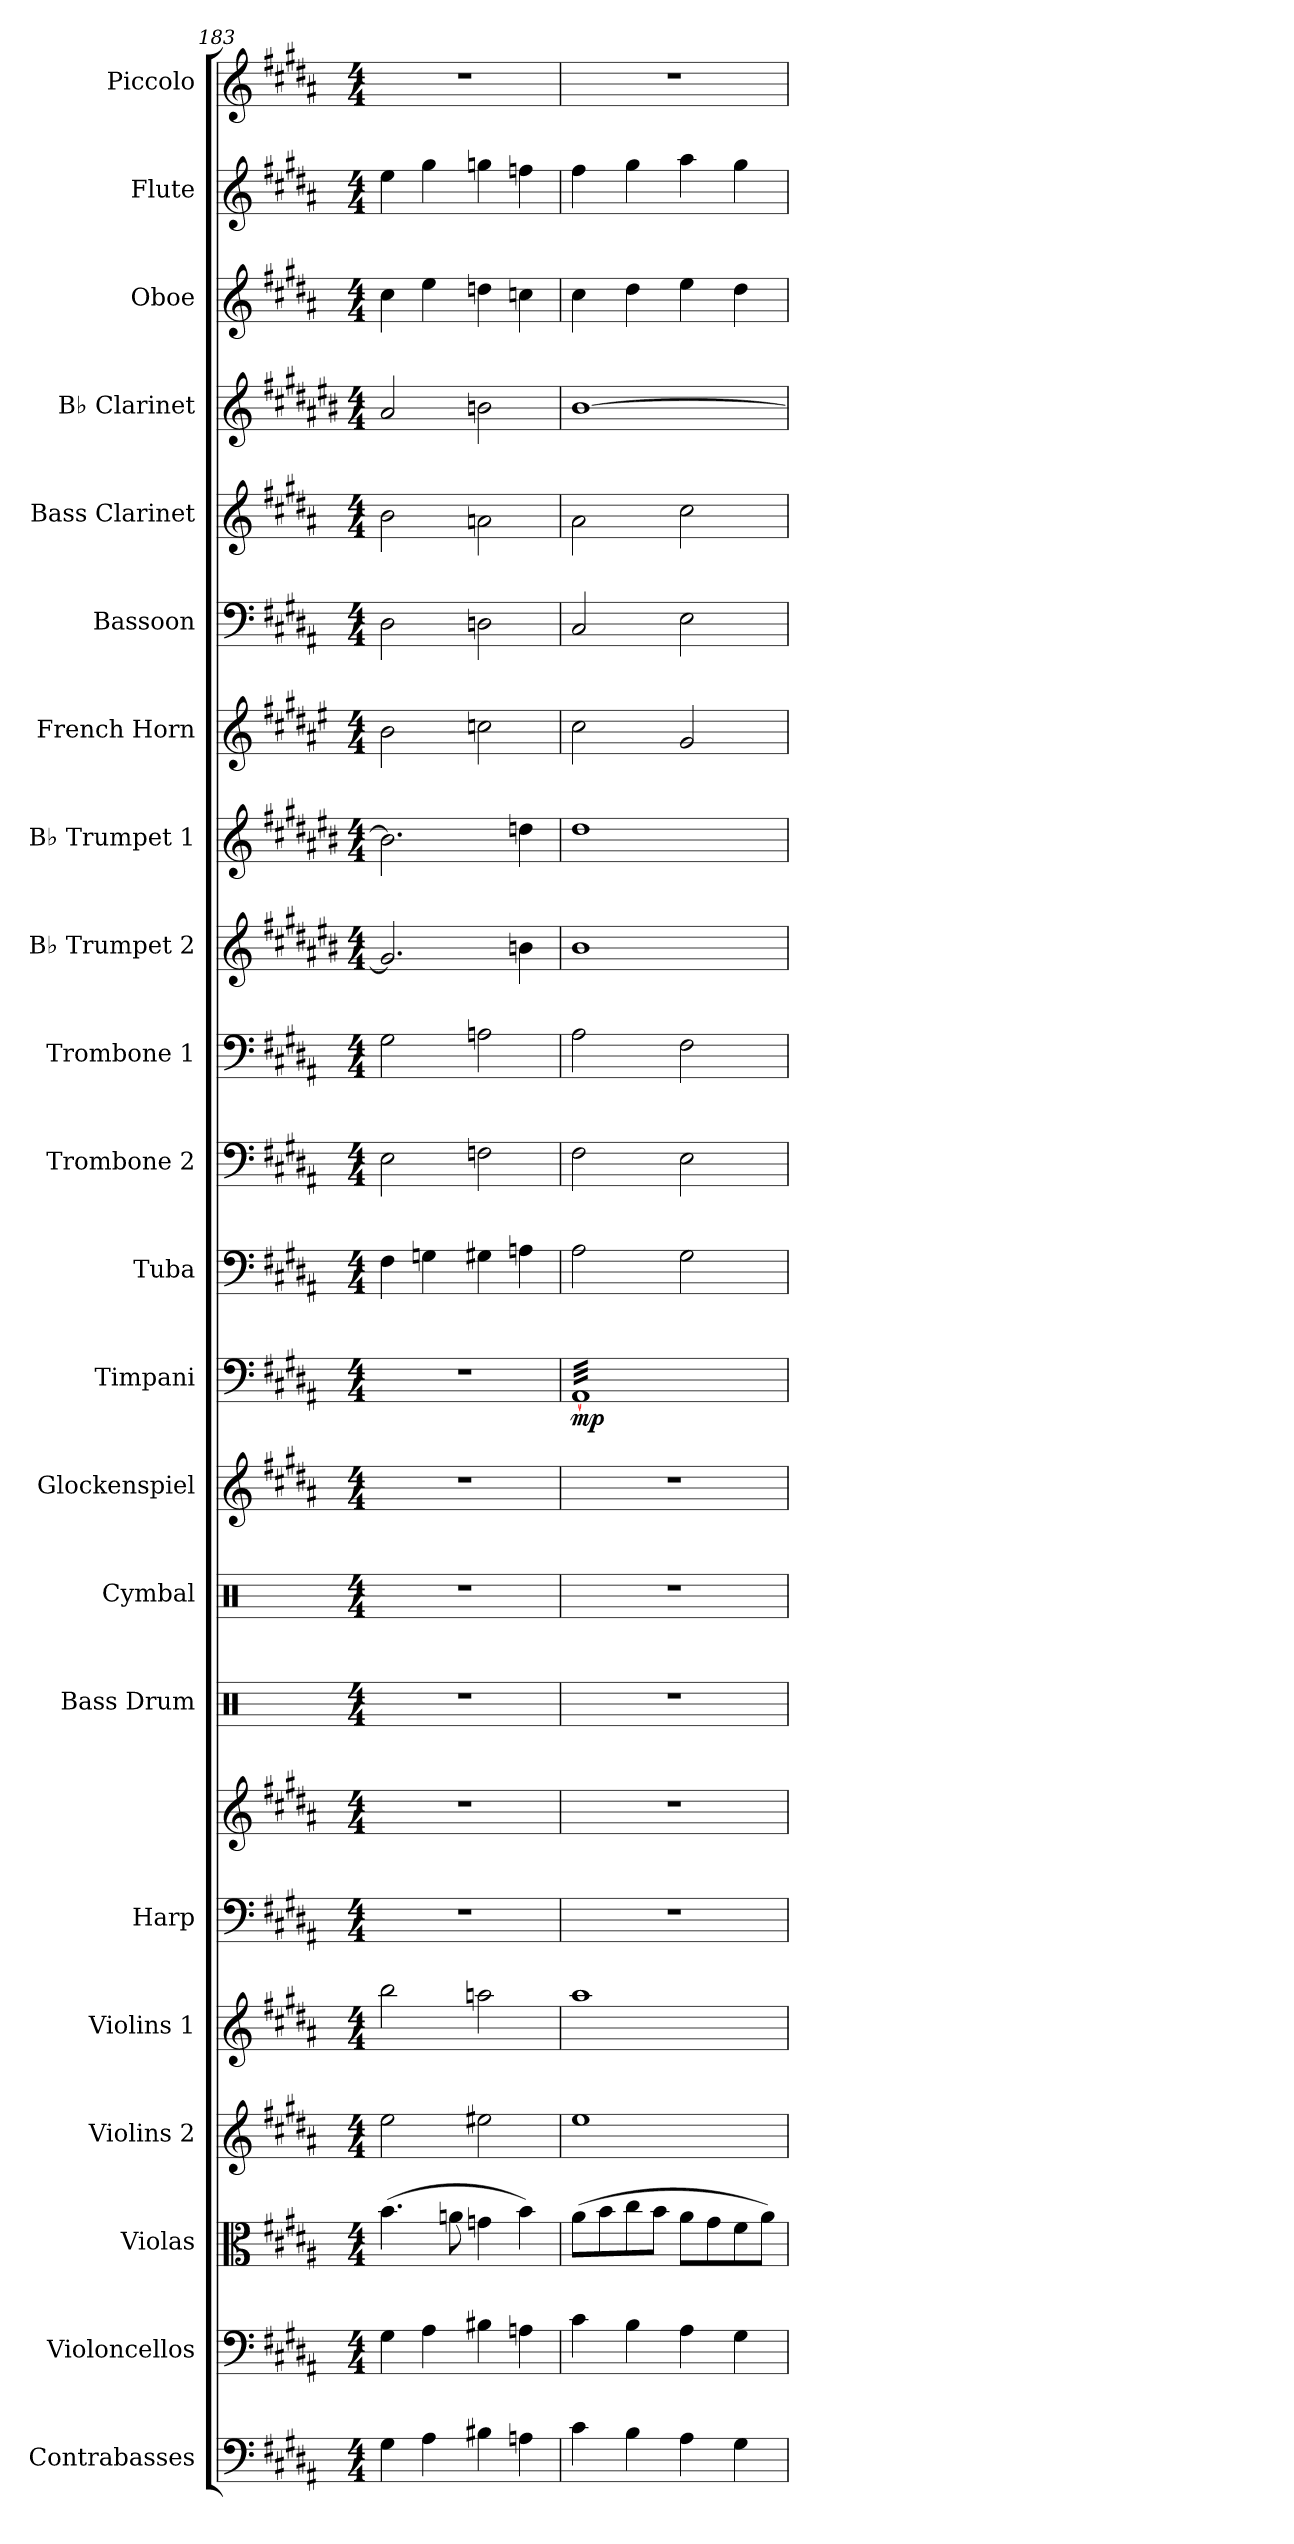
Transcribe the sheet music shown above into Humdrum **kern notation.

**kern	**kern	**kern	**kern	**kern	**kern	**kern	**kern	**kern	**kern	**kern	**dynam	**kern	**kern	**kern	**kern	**kern	**kern	**kern	**kern	**kern	**kern	**kern	**kern
*part22	*part21	*part20	*part19	*part18	*part17	*part17	*part16	*part15	*part14	*part13	*part13	*part12	*part11	*part10	*part9	*part8	*part7	*part6	*part5	*part4	*part3	*part2	*part1
*staff23	*staff22	*staff21	*staff20	*staff19	*staff18	*staff17	*staff16	*staff15	*staff14	*staff13	*staff13	*staff12	*staff11	*staff10	*staff9	*staff8	*staff7	*staff6	*staff5	*staff4	*staff3	*staff2	*staff1
*I"Contrabasses	*I"Violoncellos	*I"Violas	*I"Violins 2	*I"Violins 1	*I"Harp	*	*I"Bass Drum	*I"Cymbal	*I"Glockenspiel	*I"Timpani	*	*I"Tuba	*I"Trombone 2	*I"Trombone 1	*I"B♭ Trumpet 2	*I"B♭ Trumpet 1	*I"French Horn	*I"Bassoon	*I"Bass Clarinet	*I"B♭ Clarinet	*I"Oboe	*I"Flute	*I"Piccolo
*I'Cbs.	*I'Vcs.	*I'Vlas.	*I'Vlns. 2	*I'Vlns. 1	*I'Hrp.	*	*I'B. Dr.	*I'Cym.	*I'Glock.	*I'Timp.	*	*I'Tba.	*I'Tbn. 2	*I'Tbn. 1	*I'B♭ Tpt. 2	*I'B♭ Tpt. 1	*I'F Hn.	*I'Bsn.	*I'B. Cl.	*I'B♭ Cl.	*I'Ob.	*I'Fl.	*I'Picc.
*clefF4	*clefF4	*clefC3	*clefG2	*clefG2	*clefF4	*clefG2	*clefX	*clefX	*clefG2	*clefF4	*	*clefF4	*clefF4	*clefF4	*clefG2	*clefG2	*clefG2	*clefF4	*clefG2	*clefG2	*clefG2	*clefG2	*clefG2
*ITrd7c12	*	*	*	*	*	*	*	*	*ITrd-14c-24	*	*	*	*	*	*ITrd1c2	*ITrd1c2	*ITrd4c7	*	*ITrd8c14	*ITrd1c2	*	*	*ITrd-7c-12
*k[f#c#g#d#a#]	*k[f#c#g#d#a#]	*k[f#c#g#d#a#]	*k[f#c#g#d#a#]	*k[f#c#g#d#a#]	*k[f#c#g#d#a#]	*k[f#c#g#d#a#]	*k[]	*k[]	*k[f#c#g#d#a#]	*k[f#c#g#d#a#]	*	*k[f#c#g#d#a#]	*k[f#c#g#d#a#]	*k[f#c#g#d#a#]	*k[f#c#g#d#a#]	*k[f#c#g#d#a#]	*k[f#c#g#d#a#]	*k[f#c#g#d#a#]	*k[f#c#g#d#a#]	*k[f#c#g#d#a#]	*k[f#c#g#d#a#]	*k[f#c#g#d#a#]	*k[f#c#g#d#a#]
*M4/4	*M4/4	*M4/4	*M4/4	*M4/4	*M4/4	*M4/4	*M4/4	*M4/4	*M4/4	*M4/4	*	*M4/4	*M4/4	*M4/4	*M4/4	*M4/4	*M4/4	*M4/4	*M4/4	*M4/4	*M4/4	*M4/4	*M4/4
=183	=183	=183	=183	=183	=183	=183	=183	=183	=183	=183	=183	=183	=183	=183	=183	=183	=183	=183	=183	=183	=183	=183	=183
4GG#\	4G#\	(>4.b\	2ee\	2bb\	1r	1r	1r	1r	1r	1r	.	4F#\	2E\	2G#\	2.f#/]	2.a#\]	2e\	2D#\	2B\	2g#/	4cc#\	4ee\	1r
4AA#\	4A#\	.	.	.	.	.	.	.	.	.	.	4Gn\	.	.	.	.	.	.	.	.	4ee\	4gg#\	.
.	.	8an\	.	.	.	.	.	.	.	.	.	.	.	.	.	.	.	.	.	.	.	.	.
4BB#X\	4B#X\	4gn\	2ee#X\	2aan\	.	.	.	.	.	.	.	4G#X\	2Fn\	2An\	.	.	2fn\	2Dn\	2An\	2an\	4ddn\	4ggn\	.
4AAn\	4An\	4b\)	.	.	.	.	.	.	.	.	.	4An\	.	.	4an\	4ccn\	.	.	.	.	4ccn\	4ffn\	.
=184	=184	=184	=184	=184	=184	=184	=184	=184	=184	=184	=184	=184	=184	=184	=184	=184	=184	=184	=184	=184	=184	=184	=184
!	!	!	!	!	!	!	!	!	!	!	!LO:DY:b	!	!	!	!	!	!	!	!	!	!	!	!
*	*	*	*	*	*	*	*	*	*	*tremolo	*	*	*	*	*	*	*	*	*	*	*	*	*
4C#\	4c#\	(>8a#\L	1ee	1aa#i	1r	1r	1r	1r	1r	[32AA#LLL	mp	2A#\	2F#\	2A#\	1a#i	1cc#i	2f#\	2C#/	2A#\	[1a#i	4cc#i\	4ff#\	1r
.	.	.	.	.	.	.	.	.	.	32AA#	.	.	.	.	.	.	.	.	.	.	.	.	.
.	.	.	.	.	.	.	.	.	.	32AA#	.	.	.	.	.	.	.	.	.	.	.	.	.
.	.	.	.	.	.	.	.	.	.	32AA#	.	.	.	.	.	.	.	.	.	.	.	.	.
.	.	8b\	.	.	.	.	.	.	.	32AA#	.	.	.	.	.	.	.	.	.	.	.	.	.
.	.	.	.	.	.	.	.	.	.	32AA#	.	.	.	.	.	.	.	.	.	.	.	.	.
.	.	.	.	.	.	.	.	.	.	32AA#	.	.	.	.	.	.	.	.	.	.	.	.	.
.	.	.	.	.	.	.	.	.	.	32AA#	.	.	.	.	.	.	.	.	.	.	.	.	.
4BB\	4B\	8cc#\	.	.	.	.	.	.	.	32AA#	.	.	.	.	.	.	.	.	.	.	4dd#\	4gg#\	.
.	.	.	.	.	.	.	.	.	.	32AA#	.	.	.	.	.	.	.	.	.	.	.	.	.
.	.	.	.	.	.	.	.	.	.	32AA#	.	.	.	.	.	.	.	.	.	.	.	.	.
.	.	.	.	.	.	.	.	.	.	32AA#	.	.	.	.	.	.	.	.	.	.	.	.	.
.	.	8b\J	.	.	.	.	.	.	.	32AA#	.	.	.	.	.	.	.	.	.	.	.	.	.
.	.	.	.	.	.	.	.	.	.	32AA#	.	.	.	.	.	.	.	.	.	.	.	.	.
.	.	.	.	.	.	.	.	.	.	32AA#	.	.	.	.	.	.	.	.	.	.	.	.	.
.	.	.	.	.	.	.	.	.	.	32AA#	.	.	.	.	.	.	.	.	.	.	.	.	.
4AA#\	4A#\	8a#\L	.	.	.	.	.	.	.	32AA#	.	2G#\	2E\	2F#\	.	.	2c#/	2E\	2c#\	.	4ee\	4aa#\	.
.	.	.	.	.	.	.	.	.	.	32AA#	.	.	.	.	.	.	.	.	.	.	.	.	.
.	.	.	.	.	.	.	.	.	.	32AA#	.	.	.	.	.	.	.	.	.	.	.	.	.
.	.	.	.	.	.	.	.	.	.	32AA#	.	.	.	.	.	.	.	.	.	.	.	.	.
.	.	8g#\	.	.	.	.	.	.	.	32AA#	.	.	.	.	.	.	.	.	.	.	.	.	.
.	.	.	.	.	.	.	.	.	.	32AA#	.	.	.	.	.	.	.	.	.	.	.	.	.
.	.	.	.	.	.	.	.	.	.	32AA#	.	.	.	.	.	.	.	.	.	.	.	.	.
.	.	.	.	.	.	.	.	.	.	32AA#	.	.	.	.	.	.	.	.	.	.	.	.	.
4GG#\	4G#\	8f#\	.	.	.	.	.	.	.	32AA#	.	.	.	.	.	.	.	.	.	.	4dd#\	4gg#\	.
.	.	.	.	.	.	.	.	.	.	32AA#	.	.	.	.	.	.	.	.	.	.	.	.	.
.	.	.	.	.	.	.	.	.	.	32AA#	.	.	.	.	.	.	.	.	.	.	.	.	.
.	.	.	.	.	.	.	.	.	.	32AA#	.	.	.	.	.	.	.	.	.	.	.	.	.
.	.	8a#\J)	.	.	.	.	.	.	.	32AA#	.	.	.	.	.	.	.	.	.	.	.	.	.
.	.	.	.	.	.	.	.	.	.	32AA#	.	.	.	.	.	.	.	.	.	.	.	.	.
.	.	.	.	.	.	.	.	.	.	32AA#	.	.	.	.	.	.	.	.	.	.	.	.	.
.	.	.	.	.	.	.	.	.	.	32AA#JJJ	.	.	.	.	.	.	.	.	.	.	.	.	.
*	*	*	*	*	*	*	*	*	*	*Xtremolo	*	*	*	*	*	*	*	*	*	*	*	*	*
=	=	=	=	=	=	=	=	=	=	=	=	=	=	=	=	=	=	=	=	=	=	=	=
*-	*-	*-	*-	*-	*-	*-	*-	*-	*-	*-	*-	*-	*-	*-	*-	*-	*-	*-	*-	*-	*-	*-	*-
